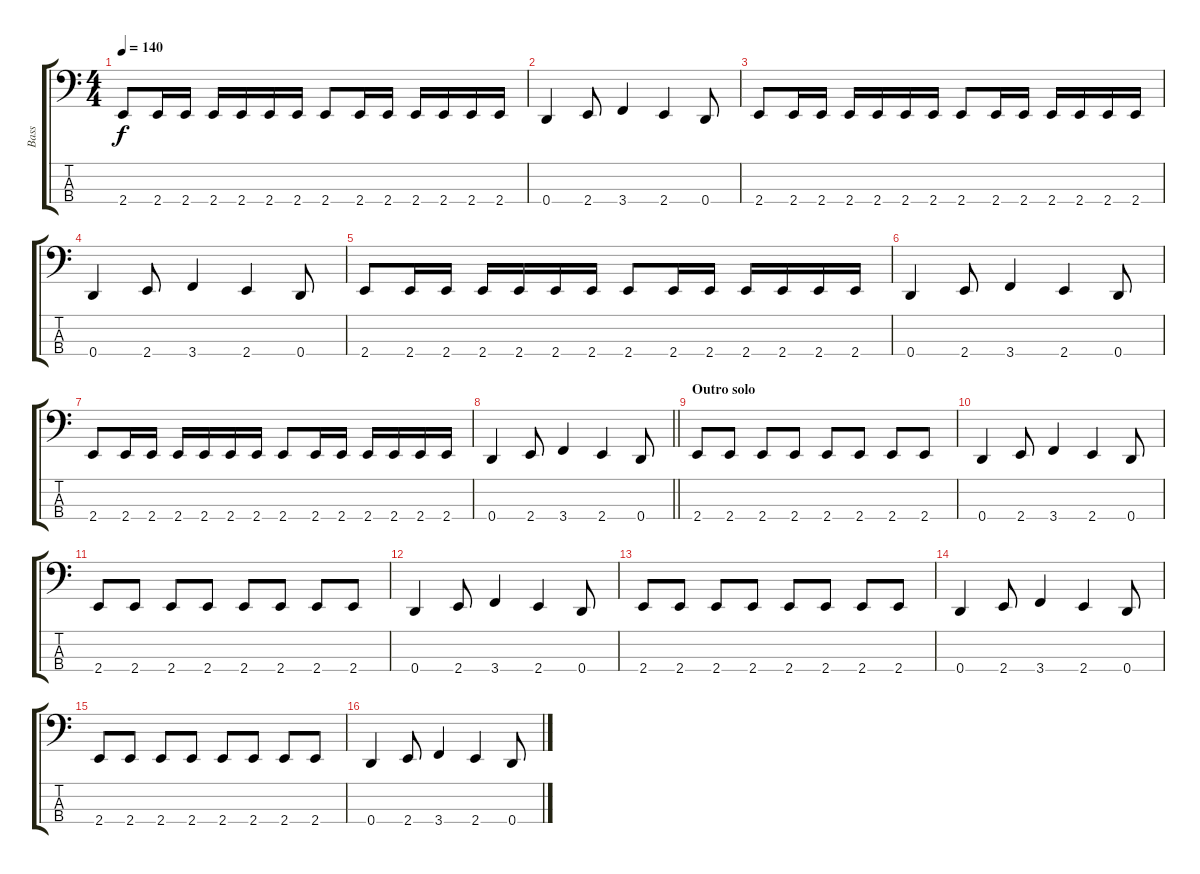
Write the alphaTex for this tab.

\track ("Bass" "Bass") {instrument electricbassfinger}
\staff {score tabs}
\tuning (F2 C2 G1 D1) {hide}
\ts (4 4)
\tempo 140
\clef f4
\ks c
2.4.8{dy f} 2.4.16 2.4.16 2.4.16 2.4.16 2.4.16 2.4.16 2.4.8 2.4.16 2.4.16 2.4.16 2.4.16 2.4.16 2.4.16 |
0.4.4 2.4.8 3.4.4 2.4.4 0.4.8 |
2.4.8 2.4.16 2.4.16 2.4.16 2.4.16 2.4.16 2.4.16 2.4.8 2.4.16 2.4.16 2.4.16 2.4.16 2.4.16 2.4.16 |
0.4.4 2.4.8 3.4.4 2.4.4 0.4.8 |
2.4.8 2.4.16 2.4.16 2.4.16 2.4.16 2.4.16 2.4.16 2.4.8 2.4.16 2.4.16 2.4.16 2.4.16 2.4.16 2.4.16 |
0.4.4 2.4.8 3.4.4 2.4.4 0.4.8 |
2.4.8 2.4.16 2.4.16 2.4.16 2.4.16 2.4.16 2.4.16 2.4.8 2.4.16 2.4.16 2.4.16 2.4.16 2.4.16 2.4.16 |
\barLineRight lightlight
0.4.4 2.4.8 3.4.4 2.4.4 0.4.8 |
\section ("" "Outro solo")
2.4.8 2.4.8 2.4.8 2.4.8 2.4.8 2.4.8 2.4.8 2.4.8 |
0.4.4 2.4.8 3.4.4 2.4.4 0.4.8 |
2.4.8 2.4.8 2.4.8 2.4.8 2.4.8 2.4.8 2.4.8 2.4.8 |
0.4.4{volume 14} 2.4.8 3.4.4 2.4.4 0.4.8 |
2.4.8{volume 13} 2.4.8 2.4.8 2.4.8 2.4.8 2.4.8 2.4.8 2.4.8 |
0.4.4{volume 12} 2.4.8 3.4.4 2.4.4 0.4.8 |
2.4.8{volume 11} 2.4.8 2.4.8 2.4.8 2.4.8 2.4.8 2.4.8 2.4.8 |
0.4.4{volume 10} 2.4.8 3.4.4 2.4.4 0.4.8
